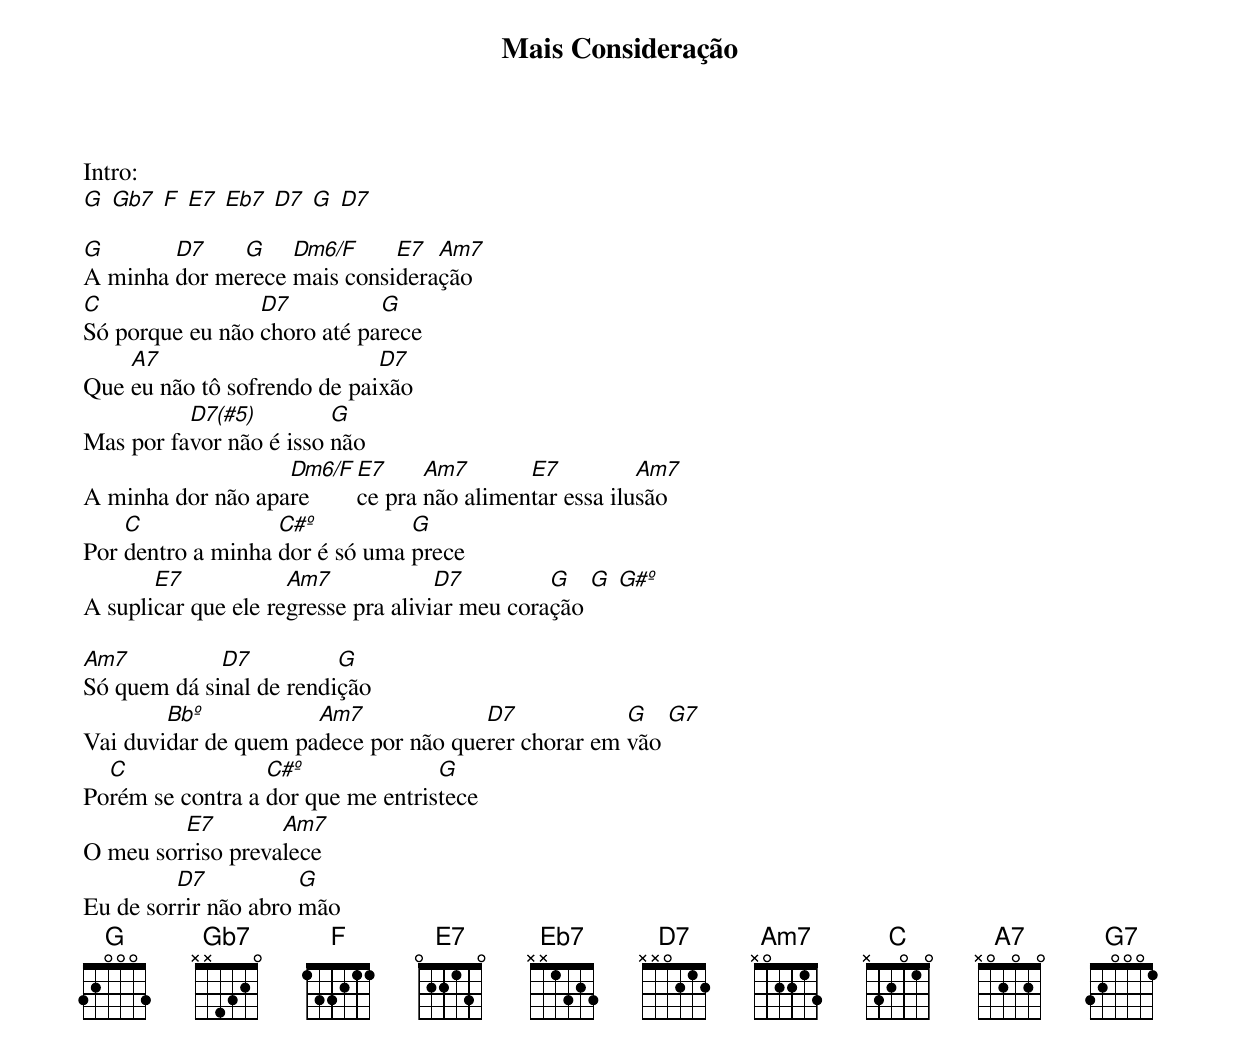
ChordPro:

{title: Mais Consideração}
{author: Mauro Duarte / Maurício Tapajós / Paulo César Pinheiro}
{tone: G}

Intro:
[G] [Gb7] [F] [E7] [Eb7] [D7] [G] [D7]

[G]A minha [D7]dor me[G]rece [Dm6/F]mais consi[E7]dera[Am7]ção
[C]Só porque eu não [D7]choro até pa[G]rece
Que [A7]eu não tô sofrendo de pai[D7]xão
Mas por fa[D7(#5)]vor não é isso [G]não
A minha dor não apa[Dm6/F]re[E7]ce pra [Am7]não alimen[E7]tar essa ilu[Am7]são
Por [C]dentro a minha [C#º]dor é só uma [G]prece
A supli[E7]car que ele re[Am7]gresse pra alivi[D7]ar meu cora[G]ção [G] [G#º]

[Am7]Só quem dá si[D7]nal de rendi[G]ção
Vai duvi[Bbº]dar de quem pa[Am7]dece por não que[D7]rer chorar em [G]vão [G7]
Po[C]rém se contra a [C#º]dor que me entris[G]tece
O meu sor[E7]riso preva[Am7]lece
Eu de sor[D7]rir não abro [G]mão
